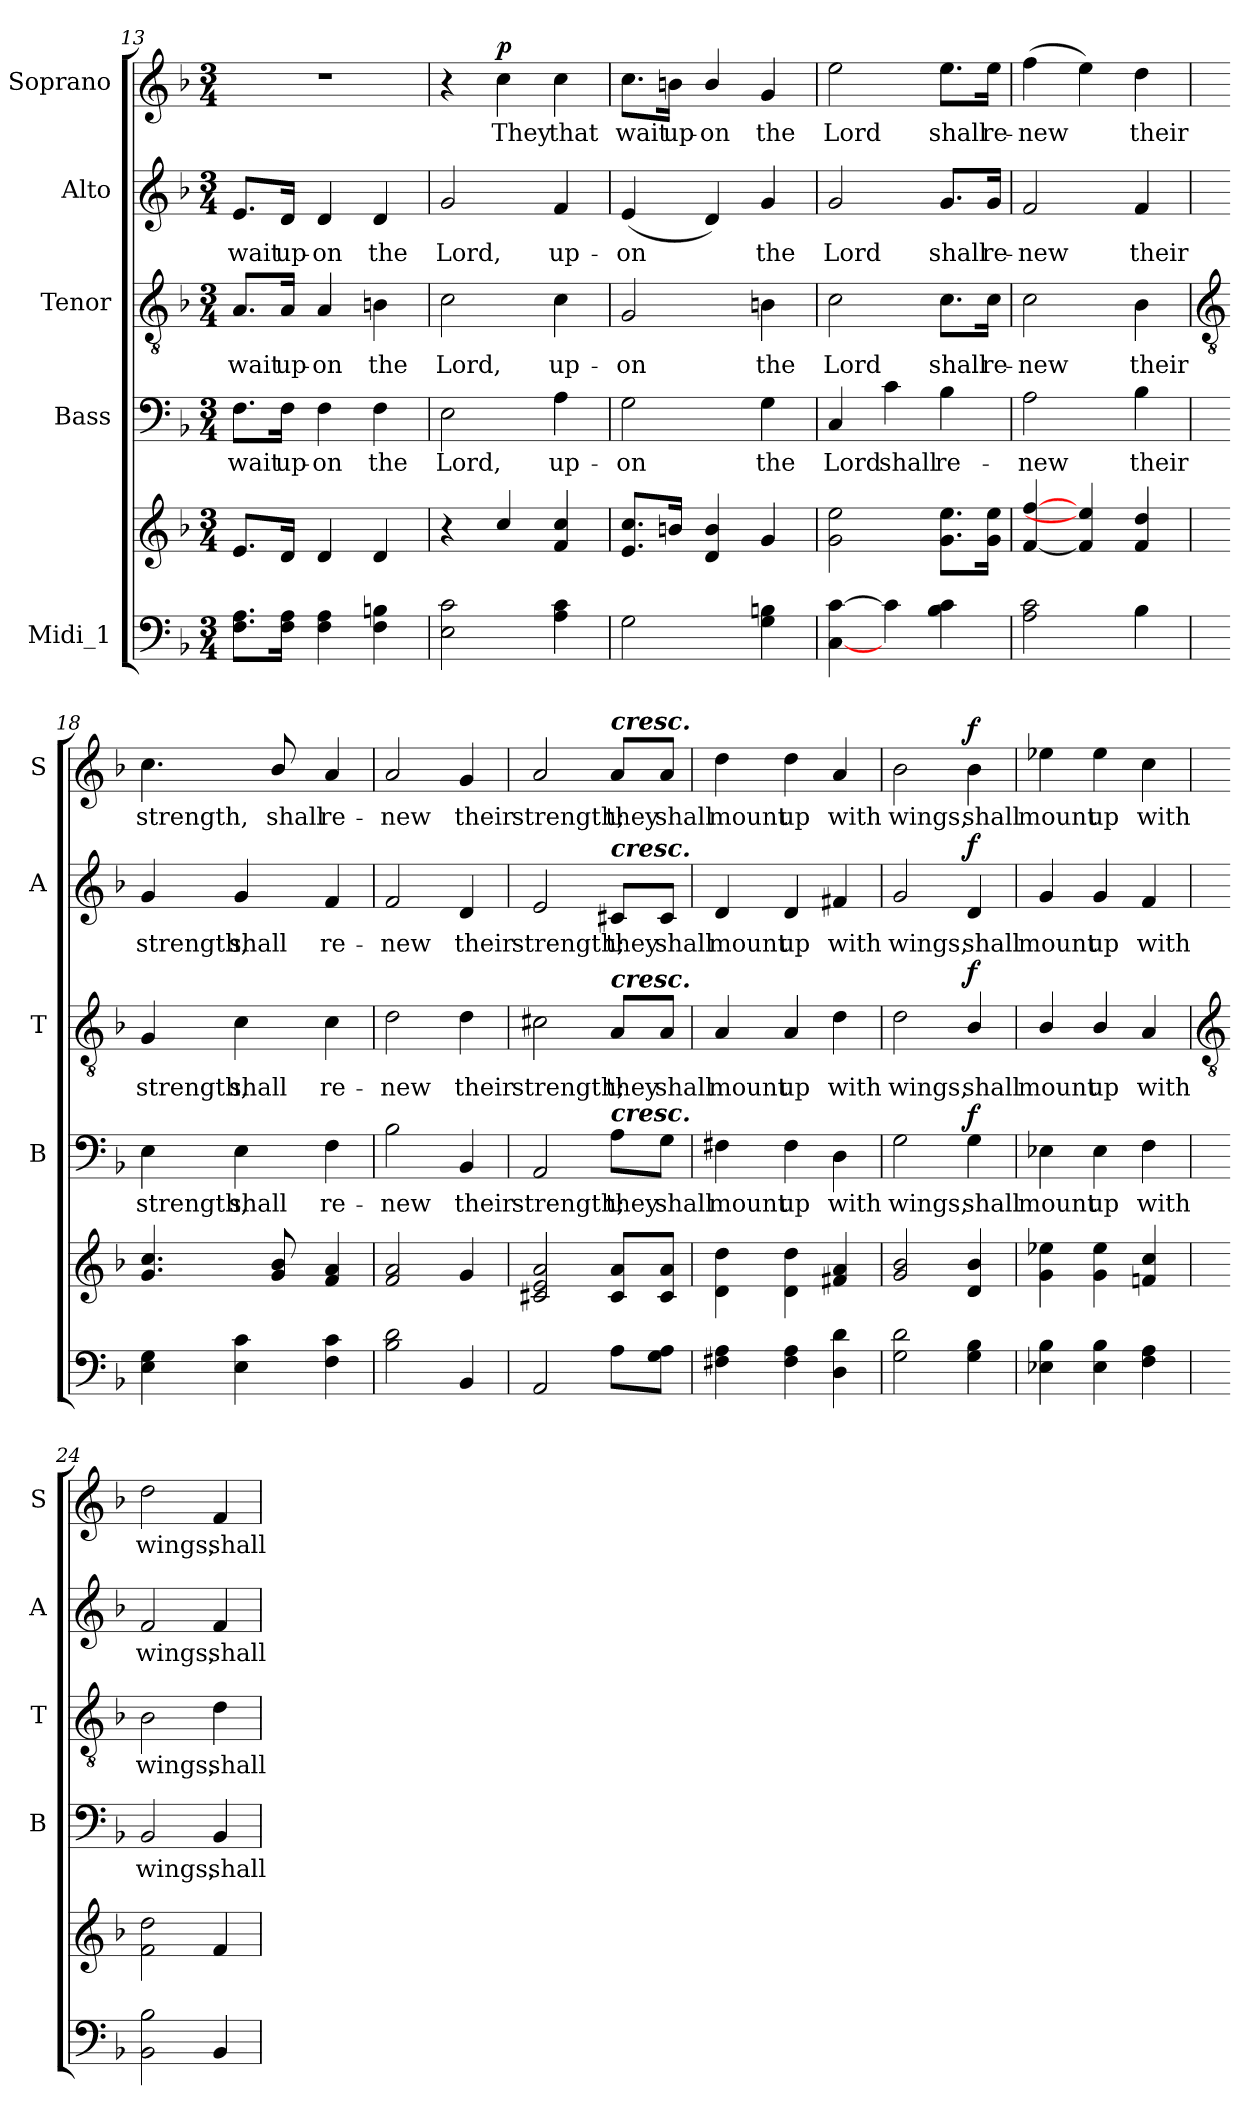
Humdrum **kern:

**kern	**kern	**kern	**text	**dynam	**kern	**text	**dynam	**kern	**text	**dynam	**kern	**text	**dynam
*part5	*part5	*part4	*part4	*part4	*part3	*part3	*part3	*part2	*part2	*part2	*part1	*part1	*part1
*staff6	*staff5	*staff4	*staff4	*staff4	*staff3	*staff3	*staff3	*staff2	*staff2	*staff2	*staff1	*staff1	*staff1
*I"Midi_1	*	*I"Bass	*	*	*I"Tenor	*	*	*I"Alto	*	*	*I"Soprano	*	*
*	*	*I'B	*	*	*I'T	*	*	*I'A	*	*	*I'S	*	*
*clefF4	*clefG2	*clefF4	*	*	*clefGv2	*	*	*clefG2	*	*	*clefG2	*	*
*k[b-]	*k[b-]	*k[b-]	*	*	*k[b-]	*	*	*k[b-]	*	*	*k[b-]	*	*
*F:	*F:	*F:	*	*	*F:	*	*	*F:	*	*	*F:	*	*
*M3/4	*M3/4	*M3/4	*	*	*M3/4	*	*	*M3/4	*	*	*M3/4	*	*
=13	=13	=13	=13	=13	=13	=13	=13	=13	=13	=13	=13	=13	=13
!	!	!	!LO:LY:b	!	!	!LO:LY:b	!	!	!LO:LY:b	!	!LO:N:vis=1	!	!
8.F 8.AL	8.eL	8.F\L	wait	.	8.A/L	wait	.	8.e/L	wait	.	2.r	.	.
!	!	!	!LO:LY:b	!	!	!LO:LY:b	!	!	!LO:LY:b	!	!	!	!
16F 16AJ	16dJ	16F\Jk	up-	.	16A/Jk	up-	.	16d/Jk	up-	.	.	.	.
!	!	!	!LO:LY:b	!	!	!LO:LY:b	!	!	!LO:LY:b	!	!	!	!
4F 4A	4d	4F	-on	.	4A	-on	.	4d	-on	.	.	.	.
!	!	!	!LO:LY:b	!	!	!LO:LY:b	!	!	!LO:LY:b	!	!	!	!
4F 4Bn	4d	4F	the	.	4Bn	the	.	4d	the	.	.	.	.
=14	=14	=14	=14	=14	=14	=14	=14	=14	=14	=14	=14	=14	=14
!	!	!	!LO:LY:b	!	!	!LO:LY:b	!	!	!LO:LY:b	!	!	!	!
2E 2c	4r	2E	Lord,	.	2c	Lord,	.	2g	Lord,	.	4r	.	.
!	!	!	!	!	!	!	!	!	!	!	!	!LO:LY:b	!LO:DY:b
.	4cc/	.	.	.	.	.	.	.	.	.	4cc	They	p
!	!	!	!LO:LY:b	!	!	!LO:LY:b	!	!	!LO:LY:b	!	!	!LO:LY:b	!
4A 4c	4f/ 4cc/	4A	up-	.	4c	up-	.	4f	up-	.	4cc	that	.
=15	=15	=15	=15	=15	=15	=15	=15	=15	=15	=15	=15	=15	=15
!	!	!	!LO:LY:b	!	!	!LO:LY:b	!	!	!LO:LY:b	!	!	!LO:LY:b	!
2G	8.e/ 8.cc/L	2G	-on	.	2G	-on	.	(<4e	-on	.	8.cc\L	wait	.
!	!	!	!	!	!	!	!	!	!	!	!	!LO:LY:b	!
.	16bn/J	.	.	.	.	.	.	.	.	.	16bn\Jk	up-	.
!	!	!	!	!	!	!	!	!	!	!	!	!LO:LY:b	!
.	4d/ 4b/	.	.	.	.	.	.	4d)	.	.	4b/	-on	.
!	!	!	!LO:LY:b	!	!	!LO:LY:b	!	!	!LO:LY:b	!	!	!LO:LY:b	!
4G 4Bn	4g	4G	the	.	4Bn	the	.	4g	the	.	4g	the	.
=16	=16	=16	=16	=16	=16	=16	=16	=16	=16	=16	=16	=16	=16
!	!	!	!LO:LY:b	!	!	!LO:LY:b	!	!	!LO:LY:b	!	!	!LO:LY:b	!
[4C\ [4c\	2g 2ee	4C	Lord	.	2c	Lord	.	2g	Lord	.	2ee	Lord	.
!	!	!	!LO:LY:b	!	!	!	!	!	!	!	!	!	!
4c]	.	4c	shall	.	.	.	.	.	.	.	.	.	.
!	!	!	!LO:LY:b	!	!	!LO:LY:b	!	!	!LO:LY:b	!	!	!LO:LY:b	!
4B- 4c	8.g 8.eeL	4B-	re-	.	8.c\L	shall	.	8.g/L	shall	.	8.ee\L	shall	.
!	!	!	!	!	!	!LO:LY:b	!	!	!LO:LY:b	!	!	!LO:LY:b	!
.	16g 16eeJ	.	.	.	16c\Jk	re-	.	16g/Jk	re-	.	16ee\Jk	re-	.
=17	=17	=17	=17	=17	=17	=17	=17	=17	=17	=17	=17	=17	=17
!	!	!	!LO:LY:b	!	!	!LO:LY:b	!	!	!LO:LY:b	!	!	!LO:LY:b	!
2A 2c	[4f/ [4ff/	2A	-new	.	2c	-new	.	2f	-new	.	(>4ff	-new	.
.	4f/] 4ee/]	.	.	.	.	.	.	.	.	.	4ee)	.	.
!	!	!	!LO:LY:b	!	!	!LO:LY:b	!	!	!LO:LY:b	!	!	!LO:LY:b	!
4B-	4f/ 4dd/	4B-	their	.	4B-	their	.	4f	their	.	4dd	their	.
!!LO:LB:g=z
=18	=18	=18	=18	=18	=18	=18	=18	=18	=18	=18	=18	=18	=18
*	*	*	*	*	*clefGv2	*	*	*	*	*	*	*	*
!	!	!	!LO:LY:b	!	!	!LO:LY:b	!	!	!LO:LY:b	!	!	!LO:LY:b	!
4E 4G	4.g/ 4.cc/	4E	strength,	.	4G	strength,	.	4g	strength,	.	4.cc	strength,	.
!	!	!	!LO:LY:b	!	!	!LO:LY:b	!	!	!LO:LY:b	!	!	!	!
4E 4c	.	4E	shall	.	4c	shall	.	4g	shall	.	.	.	.
!	!	!	!	!	!	!	!	!	!	!	!	!LO:LY:b	!
.	8g/ 8b-/	.	.	.	.	.	.	.	.	.	8b-/	shall	.
!	!	!	!LO:LY:b	!	!	!LO:LY:b	!	!	!LO:LY:b	!	!	!LO:LY:b	!
4F 4c	4f 4a	4F	re-	.	4c	re-	.	4f	re-	.	4a	re-	.
=19	=19	=19	=19	=19	=19	=19	=19	=19	=19	=19	=19	=19	=19
!	!	!	!LO:LY:b	!	!	!LO:LY:b	!	!	!LO:LY:b	!	!	!LO:LY:b	!
2B- 2d	2f 2a	2B-	-new	.	2d	-new	.	2f	-new	.	2a	-new	.
!	!	!	!LO:LY:b	!	!	!LO:LY:b	!	!	!LO:LY:b	!	!	!LO:LY:b	!
4BB-	4g	4BB-	their	.	4d	their	.	4d	their	.	4g	their	.
=20	=20	=20	=20	=20	=20	=20	=20	=20	=20	=20	=20	=20	=20
!	!	!	!LO:LY:b	!	!	!LO:LY:b	!	!	!LO:LY:b	!	!	!LO:LY:b	!
2AA	2c#X 2e 2a	2AA	strength;	.	2c#X	strength;	.	2e	strength;	.	2a	strength;	.
!	!	!	!	!	!	!	!	!	!	!	!LO:TX:a:Bi:t=cresc.	!	!
!	!	!	!	!	!	!	!	!LO:TX:a:Bi:t=cresc.	!	!	!	!	!
!	!	!	!	!	!LO:TX:a:Bi:t=cresc.	!	!	!	!	!	!	!	!
!	!	!LO:TX:a:Bi:t=cresc.	!	!	!	!	!	!	!	!	!	!	!
!	!	!	!LO:LY:b	!	!	!LO:LY:b	!	!	!LO:LY:b	!	!	!LO:LY:b	!
8AL	8c# 8aL	8A\L	they	.	8A/L	they	.	8c#X/L	they	.	8a/L	they	.
!	!	!	!LO:LY:b	!	!	!LO:LY:b	!	!	!LO:LY:b	!	!	!LO:LY:b	!
8G 8AJ	8c# 8aJ	8G\J	shall	.	8A/J	shall	.	8c#/J	shall	.	8a/J	shall	.
=21	=21	=21	=21	=21	=21	=21	=21	=21	=21	=21	=21	=21	=21
!	!	!	!LO:LY:b	!	!	!LO:LY:b	!	!	!LO:LY:b	!	!	!LO:LY:b	!
4F#X 4A	4d\ 4dd\	4F#X	mount	.	4A	mount	.	4d	mount	.	4dd	mount	.
!	!	!	!LO:LY:b	!	!	!LO:LY:b	!	!	!LO:LY:b	!	!	!LO:LY:b	!
4F# 4A	4d\ 4dd\	4F#	up	.	4A	up	.	4d	up	.	4dd	up	.
!	!	!	!LO:LY:b	!	!	!LO:LY:b	!	!	!LO:LY:b	!	!	!LO:LY:b	!
4D 4d	4f#X 4a	4D	with	.	4d	with	.	4f#X	with	.	4a	with	.
=22	=22	=22	=22	=22	=22	=22	=22	=22	=22	=22	=22	=22	=22
!	!	!	!LO:LY:b	!	!	!LO:LY:b	!	!	!LO:LY:b	!	!	!LO:LY:b	!
2G 2d	2g/ 2b-/	2G	wings,	.	2d	wings,	.	2g	wings,	.	2b-	wings,	.
!	!	!	!LO:LY:b	!LO:DY:b	!	!LO:LY:b	!LO:DY:b	!	!LO:LY:b	!LO:DY:b	!	!LO:LY:b	!LO:DY:b
4G 4B-	4d/ 4b-/	4G	shall	f	4B-/	shall	f	4d	shall	f	4b-	shall	f
=23	=23	=23	=23	=23	=23	=23	=23	=23	=23	=23	=23	=23	=23
!	!	!	!LO:LY:b	!	!	!LO:LY:b	!	!	!LO:LY:b	!	!	!LO:LY:b	!
4E-X 4B-	4g 4ee-X	4E-X	mount	.	4B-/	mount	.	4g	mount	.	4ee-X	mount	.
!	!	!	!LO:LY:b	!	!	!LO:LY:b	!	!	!LO:LY:b	!	!	!LO:LY:b	!
4E- 4B-	4g 4ee-	4E-	up	.	4B-/	up	.	4g	up	.	4ee-	up	.
!	!	!	!LO:LY:b	!	!	!LO:LY:b	!	!	!LO:LY:b	!	!	!LO:LY:b	!
4F 4A	4fn/ 4cc/	4F	with	.	4A	with	.	4f	with	.	4cc	with	.
!!LO:LB:g=z
=24	=24	=24	=24	=24	=24	=24	=24	=24	=24	=24	=24	=24	=24
*	*	*	*	*	*clefGv2	*	*	*	*	*	*	*	*
*	*^	*	*	*	*	*	*	*	*	*	*	*	*
!	!	!	!	!LO:LY:b	!	!	!LO:LY:b	!	!	!LO:LY:b	!	!	!LO:LY:b	!
2BB-\ 2B-\	2f\ 2dd\	2.ryy	2BB-	wings,	.	2B-	wings,	.	2f	wings,	.	2dd	wings,	.
!	!	!	!	!LO:LY:b	!	!	!LO:LY:b	!	!	!LO:LY:b	!	!	!LO:LY:b	!
4BB-	4f	.	4BB-	shall	.	4d	shall	.	4f	shall	.	4f	shall	.
*	*v	*v	*	*	*	*	*	*	*	*	*	*	*	*
=	=	=	=	=	=	=	=	=	=	=	=	=	=
*-	*-	*-	*-	*-	*-	*-	*-	*-	*-	*-	*-	*-	*-
